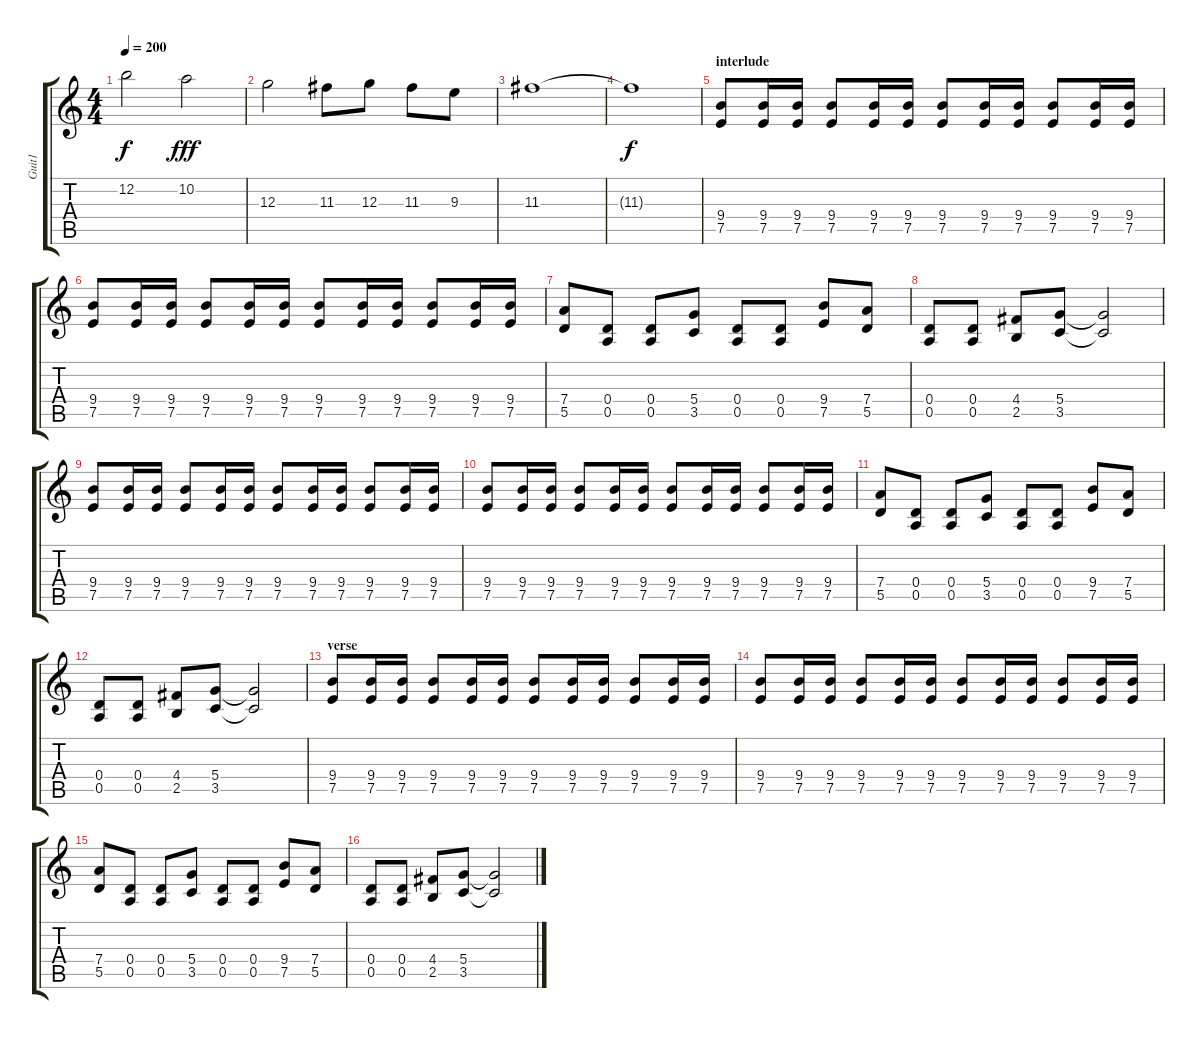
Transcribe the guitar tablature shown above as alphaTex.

\track ("Guit1" "Guit1") {instrument distortionguitar}
\staff {score tabs}
\tuning (E4 B3 G3 D3 A2 E2) {hide}
\ts (4 4)
\tempo 200
\clef g2
\ks c
12.2{t}.2{dy f} 10.2.2{dy fff} |
12.3.2 11.3.8 12.3.8 11.3.8 9.3.8 |
11.3.1 |
11.3{t}.1{dy f} |
\section ("" "interlude")
(9.4 7.5).8{instrument overdrivenguitar} (9.4 7.5).16 (9.4 7.5).16 (9.4 7.5).8 (9.4 7.5).16 (9.4 7.5).16 (9.4 7.5).8 (9.4 7.5).16 (9.4 7.5).16 (9.4 7.5).8 (9.4 7.5).16 (9.4 7.5).16 |
(9.4 7.5).8 (9.4 7.5).16 (9.4 7.5).16 (9.4 7.5).8 (9.4 7.5).16 (9.4 7.5).16 (9.4 7.5).8 (9.4 7.5).16 (9.4 7.5).16 (9.4 7.5).8 (9.4 7.5).16 (9.4 7.5).16 |
(7.4 5.5).8 (0.4 0.5).8 (0.4 0.5).8 (5.4 3.5).8 (0.4 0.5).8 (0.4 0.5).8 (9.4 7.5).8 (7.4 5.5).8 |
(0.4 0.5).8 (0.4 0.5).8 (4.4 2.5).8 (5.4 3.5).8 (5.4{t} 3.5{t}).2 |
(9.4 7.5).8 (9.4 7.5).16 (9.4 7.5).16 (9.4 7.5).8 (9.4 7.5).16 (9.4 7.5).16 (9.4 7.5).8 (9.4 7.5).16 (9.4 7.5).16 (9.4 7.5).8 (9.4 7.5).16 (9.4 7.5).16 |
(9.4 7.5).8 (9.4 7.5).16 (9.4 7.5).16 (9.4 7.5).8 (9.4 7.5).16 (9.4 7.5).16 (9.4 7.5).8 (9.4 7.5).16 (9.4 7.5).16 (9.4 7.5).8 (9.4 7.5).16 (9.4 7.5).16 |
(7.4 5.5).8 (0.4 0.5).8 (0.4 0.5).8 (5.4 3.5).8 (0.4 0.5).8 (0.4 0.5).8 (9.4 7.5).8 (7.4 5.5).8 |
(0.4 0.5).8 (0.4 0.5).8 (4.4 2.5).8 (5.4 3.5).8 (5.4{t} 3.5{t}).2 |
\section ("" "verse")
(9.4 7.5).8{instrument overdrivenguitar} (9.4 7.5).16 (9.4 7.5).16 (9.4 7.5).8 (9.4 7.5).16 (9.4 7.5).16 (9.4 7.5).8 (9.4 7.5).16 (9.4 7.5).16 (9.4 7.5).8 (9.4 7.5).16 (9.4 7.5).16 |
(9.4 7.5).8 (9.4 7.5).16 (9.4 7.5).16 (9.4 7.5).8 (9.4 7.5).16 (9.4 7.5).16 (9.4 7.5).8 (9.4 7.5).16 (9.4 7.5).16 (9.4 7.5).8 (9.4 7.5).16 (9.4 7.5).16 |
(7.4 5.5).8 (0.4 0.5).8 (0.4 0.5).8 (5.4 3.5).8 (0.4 0.5).8 (0.4 0.5).8 (9.4 7.5).8 (7.4 5.5).8 |
(0.4 0.5).8 (0.4 0.5).8 (4.4 2.5).8 (5.4 3.5).8 (5.4{t} 3.5{t}).2
